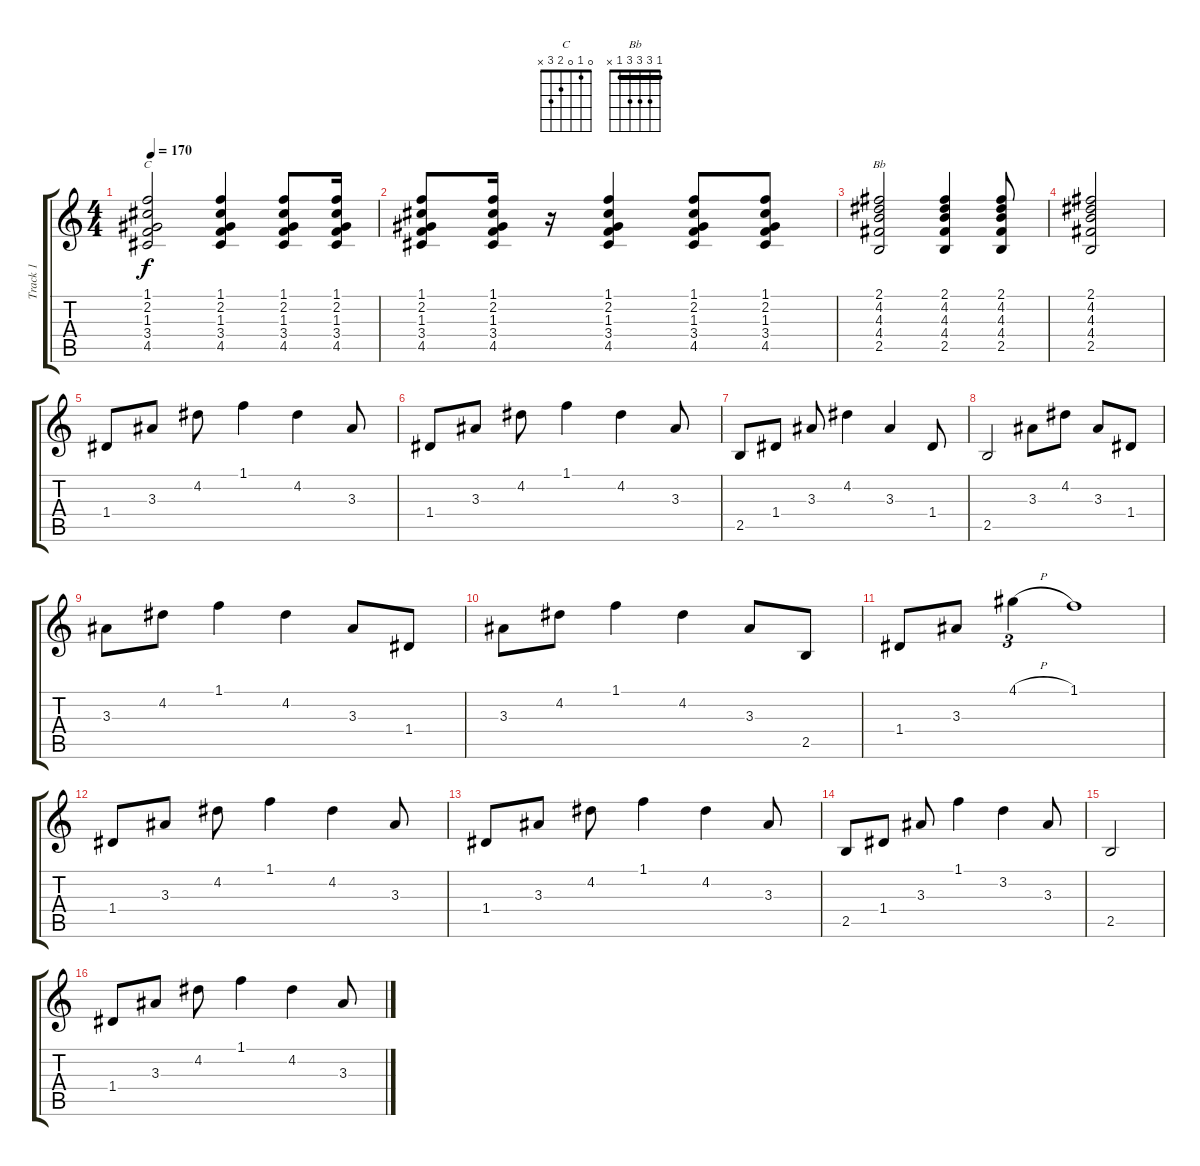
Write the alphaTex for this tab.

\track ("Track 1" "Track 1") {instrument acousticguitarsteel}
\staff {score tabs}
\tuning (E4 B3 G3 D3 A2 E2) {hide}
\chord ("C" 0 1 0 2 3 x)
\chord ("Bb" 1 3 3 3 1 x) {barre 1}
\ts (4 4)
\tempo 170
\clef g2
\ks c
(1.1 2.2 1.3 3.4 4.5).2{ch "C" dy f} (1.1 2.2 1.3 3.4 4.5).4 (1.1 2.2 1.3 3.4 4.5).8 (1.1 2.2 1.3 3.4 4.5).16 |
(1.1 2.2 1.3 3.4 4.5).8 (1.1 2.2 1.3 3.4 4.5).16 r.16 (1.1 2.2 1.3 3.4 4.5).4 (1.1 2.2 1.3 3.4 4.5).8 (1.1 2.2 1.3 3.4 4.5).8 |
(2.1 4.2 4.3 4.4 2.5).2{ch "Bb"} (2.1 4.2 4.3 4.4 2.5).4 (2.1 4.2 4.3 4.4 2.5).8 |
(2.1 4.2 4.3 4.4 2.5).2 |
1.4.8 3.3.8 4.2.8 1.1.4 4.2.4 3.3.8 |
1.4.8 3.3.8 4.2.8 1.1.4 4.2.4 3.3.8 |
2.5.8 1.4.8 3.3.8 4.2.4 3.3.4 1.4.8 |
2.5.2 3.3.8 4.2.8 3.3.8 1.4.8 |
3.3.8 4.2.8 1.1.4 4.2.4 3.3.8 1.4.8 |
3.3.8 4.2.8 1.1.4 4.2.4 3.3.8 2.5.8 |
1.4.8 3.3.8 4.1{h}.4{tu (3 2)} 1.1.1 |
1.4.8 3.3.8 4.2.8 1.1.4 4.2.4 3.3.8 |
1.4.8 3.3.8 4.2.8 1.1.4 4.2.4 3.3.8 |
2.5.8 1.4.8 3.3.8 1.1.4 3.2.4 3.3.8 |
2.5.2 |
1.4.8 3.3.8 4.2.8 1.1.4 4.2.4 3.3.8
